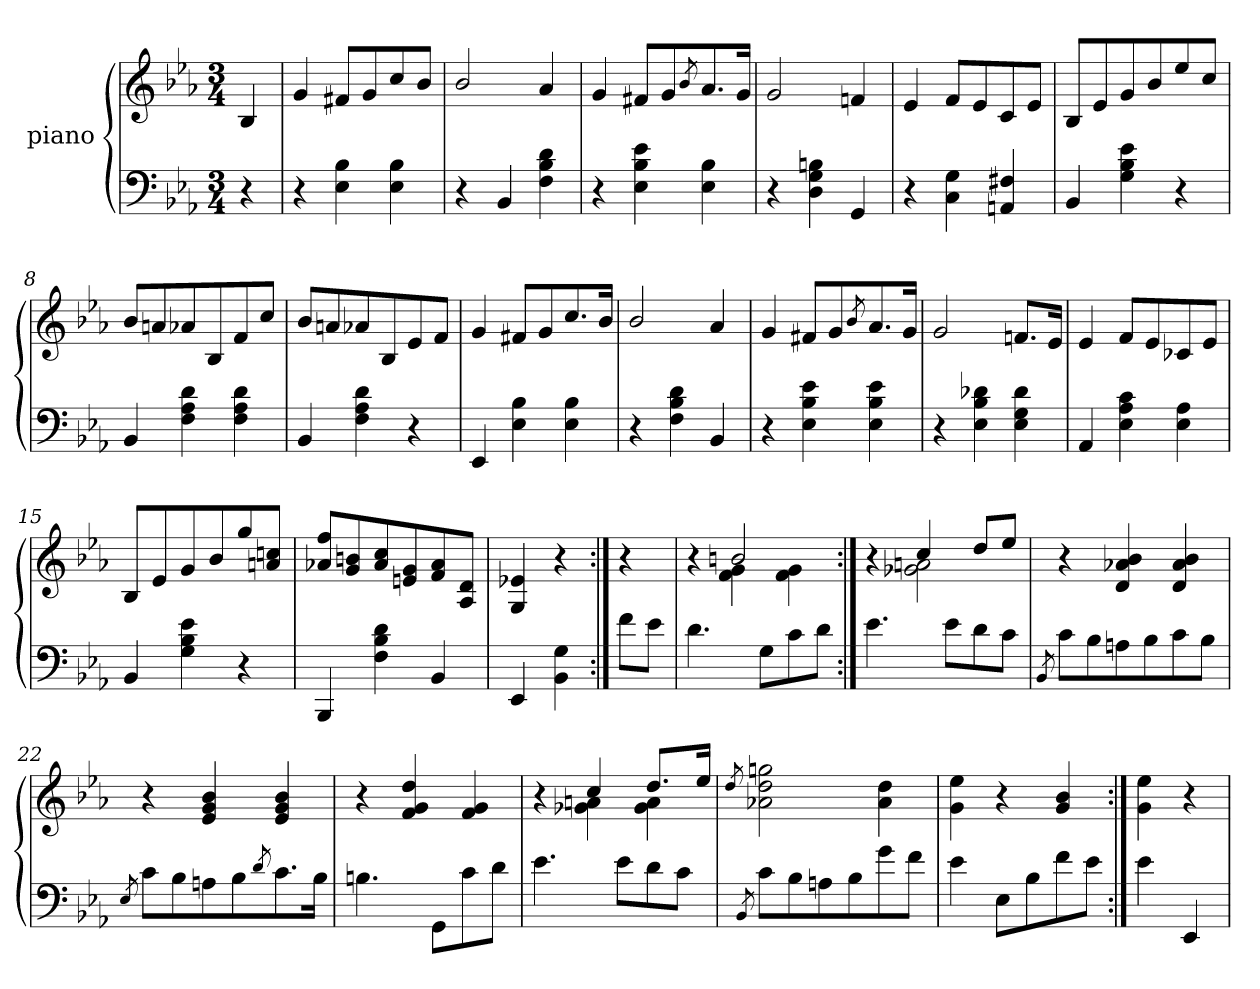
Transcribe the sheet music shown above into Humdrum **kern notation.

**kern	**kern
*part2	*part1
*staff2	*staff1
*I"piano	*I"piano
*clefF4	*clefG2
*k[b-e-a-]	*k[b-e-a-]
*M3/4	*M3/4
=1	=1
4r	4B-/
=2	=2
4r	4g/
4E-\ 4B-\	8f#X/L
.	8g/
4E-\ 4B-\	8cc/
.	8b-/J
=3	=3
4r	2b-/
4BB-/	.
4F\ 4B-\ 4d\	4a-/
=4	=4
4r	4g/
4E-\ 4B-\ 4e-\	8f#X/L
.	8g/
.	8qb-/
4E-\ 4B-\	8.a-/
.	16g/Jk
=5	=5
4r	2g/
4D\ 4G\ 4Bn\	.
4GG/	4fn/
=6	=6
4r	4e-/
4C\ 4G\	8f/L
.	8e-/
4AAn/ 4F#X/	8c/
.	8e-/J
=7	=7
4BB-/	8B-/L
.	8e-/
4G\ 4B-\ 4e-\	8g/
.	8b-/
4r	8ee-/
.	8cc/J
=8	=8
4BB-/	8b-/L
.	8an/
4F\ 4A-\ 4d\	8a-X/
.	8B-/
4F\ 4A-\ 4d\	8f/
.	8cc/J
=9	=9
4BB-/	8b-/L
.	8an/
4F\ 4A-\ 4d\	8a-X/
.	8B-/
4r	8e-/
.	8f/J
=10	=10
4EE-/	4g/
4E-\ 4B-\	8f#X/L
.	8g/
4E-\ 4B-\	8.cc/
.	16b-/Jk
=11	=11
4r	2b-/
4F\ 4B-\ 4d\	.
4BB-/	4a-/
=12	=12
4r	4g/
4E-\ 4B-\ 4e-\	8f#X/L
.	8g/
.	8qb-/
4E-\ 4B-\ 4e-\	8.a-/
.	16g/Jk
=13	=13
4r	2g/
4E-\ 4B-\ 4d-X\	.
4E-\ 4G\ 4d-\	8.fn/L
.	16e-/Jk
=14	=14
4AA-/	4e-/
4E-\ 4A-\ 4c\	8f/L
.	8e-/
4E-\ 4A-\	8c-X/
.	8e-/J
=15	=15
4BB-/	8B-/L
.	8e-/
4G\ 4B-\ 4e-\	8g/
.	8b-/
4r	8gg/
.	8an/ 8ccn/J
=16	=16
4BBB-/	8a-X/ 8ff/L
.	8g/ 8bn/
4F\ 4B-\ 4d\	8a-/ 8cc/
.	8en/ 8g/
4BB-/	8f/ 8a-/
.	8A-/ 8d/J
=17	=17
4EE-/	4G/ 4e-X/
4BB-\ 4G\	4r
=18:|!	=18:|!
8f\L	4r
8e-\J	.
=19	=19
*	*^
4.d\	4r	4ryy
.	2bn/	4f\ 4g\
8G\L	.	.
8c\	.	4f\ 4g\
8d\J	.	.
=20:|!	=20:|!	=20:|!
4.e-\	4r	4ryy
.	4cc/	2g-X\ 2an\
8e-\L	.	.
8d\	8dd/L	.
8c\J	8ee-/J	.
*	*v	*v
=21	=21
8qBB-/	.
8c\L	4r
8B-\	.
8An\	4d/ 4a-X/ 4b-/
8B-\	.
8c\	4d/ 4a-/ 4b-/
8B-\J	.
=22	=22
8qE-/	.
8c\L	4r
8B-\	.
8An\	4e-/ 4g/ 4b-/
8B-\	.
8qd/	.
8.c\	4e-/ 4g/ 4b-/
16B-\Jk	.
=23	=23
4.Bn\	4r
.	4f/ 4g/ 4dd/
8GG\L	.
8c\	4f/ 4g/
8d\J	.
=24	=24
*	*^
4.e-\	4r	4ryy
.	4cc/	4g-X\ 4an\
8e-\L	.	.
8d\	8.dd/L	4g-\ 4a\
8c\J	.	.
.	16ee-/Jk	.
*	*v	*v
=25	=25
8qBB-/	8qdd/
8c\L	2a-X\ 2dd\ 2ggn\
8B-\	.
8An\	.
8B-\	.
8g\	4a-\ 4dd\
8f\J	.
=26	=26
4e-\	4g\ 4ee-\
8E-\L	4r
8B-\	.
8f\	4g/ 4b-/
8e-\J	.
=27:|!	=27:|!
4e-\	4g\ 4ee-\
4EE-/	4r
=	=
*-	*-
